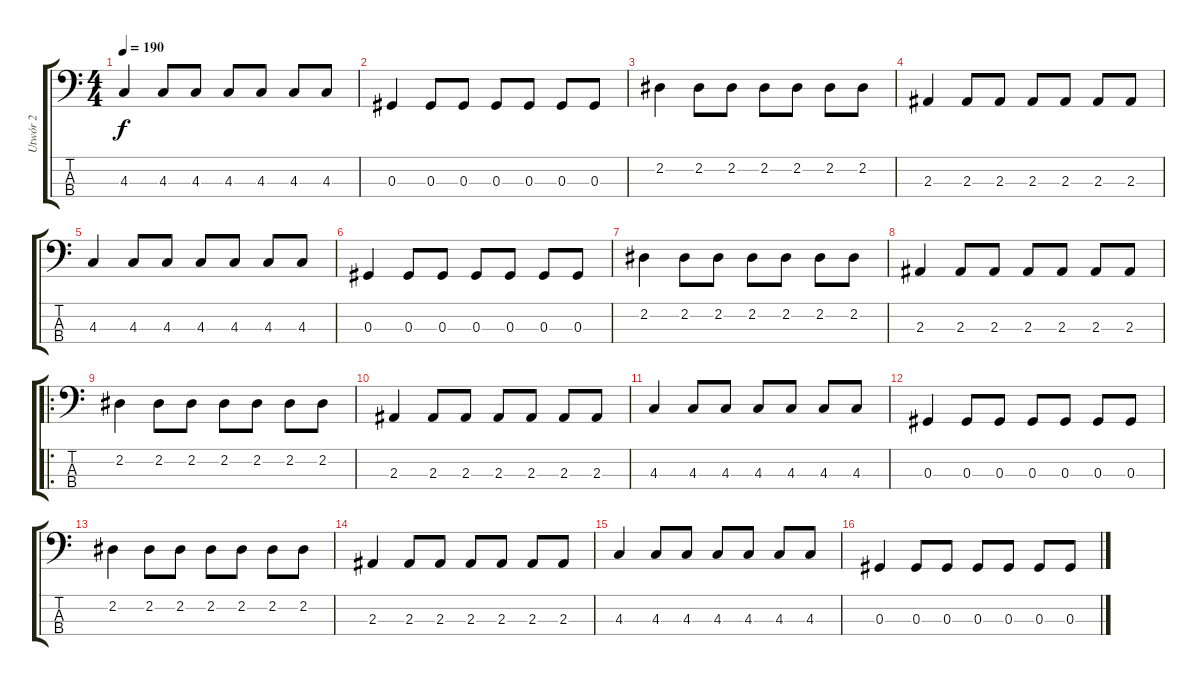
\track ("Utwór 2" "Utwór 2") {instrument electricbasspick}
\staff {score tabs}
\tuning (Gb2 Db2 Ab1 Eb1) {hide}
\ts (4 4)
\tempo 190
\clef f4
\ks c
4.3.4{dy f} 4.3.8 4.3.8 4.3.8 4.3.8 4.3.8 4.3.8 |
0.3.4 0.3.8 0.3.8 0.3.8 0.3.8 0.3.8 0.3.8 |
2.2.4 2.2.8 2.2.8 2.2.8 2.2.8 2.2.8 2.2.8 |
2.3.4 2.3.8 2.3.8 2.3.8 2.3.8 2.3.8 2.3.8 |
4.3.4 4.3.8 4.3.8 4.3.8 4.3.8 4.3.8 4.3.8 |
0.3.4 0.3.8 0.3.8 0.3.8 0.3.8 0.3.8 0.3.8 |
2.2.4 2.2.8 2.2.8 2.2.8 2.2.8 2.2.8 2.2.8 |
2.3.4 2.3.8 2.3.8 2.3.8 2.3.8 2.3.8 2.3.8 |
\ro
2.2.4 2.2.8 2.2.8 2.2.8 2.2.8 2.2.8 2.2.8 |
2.3.4 2.3.8 2.3.8 2.3.8 2.3.8 2.3.8 2.3.8 |
4.3.4 4.3.8 4.3.8 4.3.8 4.3.8 4.3.8 4.3.8 |
0.3.4 0.3.8 0.3.8 0.3.8 0.3.8 0.3.8 0.3.8 |
2.2.4 2.2.8 2.2.8 2.2.8 2.2.8 2.2.8 2.2.8 |
2.3.4 2.3.8 2.3.8 2.3.8 2.3.8 2.3.8 2.3.8 |
4.3.4 4.3.8 4.3.8 4.3.8 4.3.8 4.3.8 4.3.8 |
0.3.4 0.3.8 0.3.8 0.3.8 0.3.8 0.3.8 0.3.8
